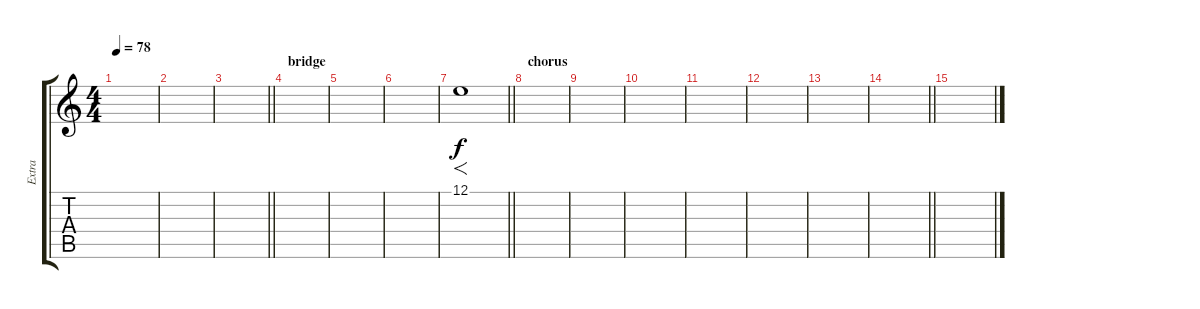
\track ("Extra" "Extra") {instrument stringensemble1}
\staff {score tabs}
\tuning (E4 B3 G3 D3 A2 E2) {hide}
\ts (4 4)
\tempo 78
\clef g2
\ks c
|
|
\barLineRight lightlight
|
\section ("" "bridge")
|
|
|
\barLineRight lightlight
12.1.1{f} |
\section ("" "chorus")
|
|
|
|
|
|
\barLineRight lightlight
|
\section ("" "")
